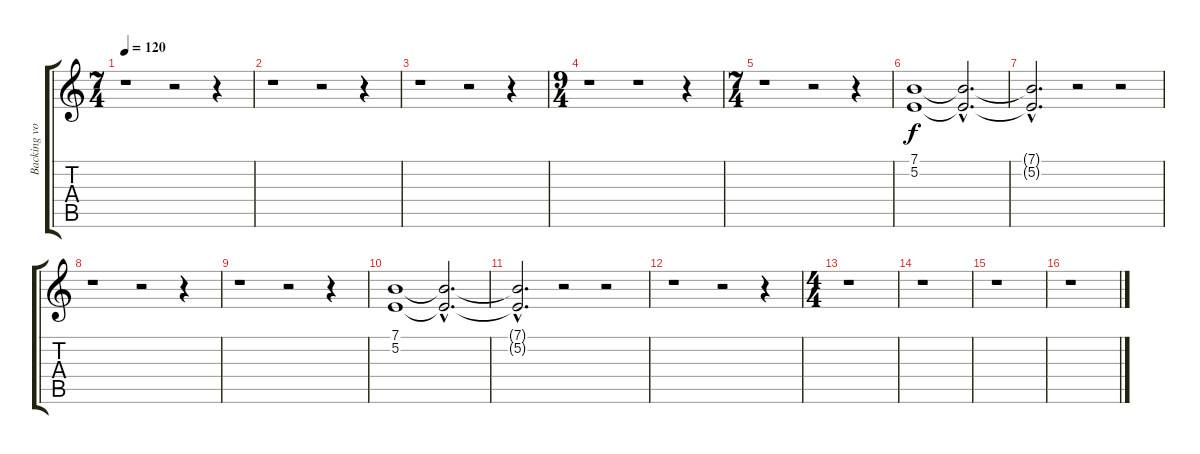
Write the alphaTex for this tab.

\track ("Backing vocals" "Backing vo") {instrument choiraahs}
\staff {score tabs}
\tuning (E4 B3 G3 D3 A2 E2) {hide}
\ts (7 4)
\tempo 120
\clef g2
\ks c
r.1{dy f} r.2 r.4 |
r.1 r.2 r.4 |
r.1 r.2 r.4 |
\ts (9 4)
r.1 r.1 r.4 |
\ts (7 4)
r.1 r.2 r.4 |
(7.1 5.2).1 (7.1{hac t} 5.2{hac t}).2{d} |
(7.1{hac t} 5.2{hac t}).2{d} r.2 r.2 |
r.1 r.2 r.4 |
r.1 r.2 r.4 |
(7.1 5.2).1 (7.1{hac t} 5.2{hac t}).2{d} |
(7.1{hac t} 5.2{hac t}).2{d} r.2 r.2 |
r.1 r.2 r.4 |
\ts (4 4)
r.1 |
r.1 |
r.1 |
r.1
